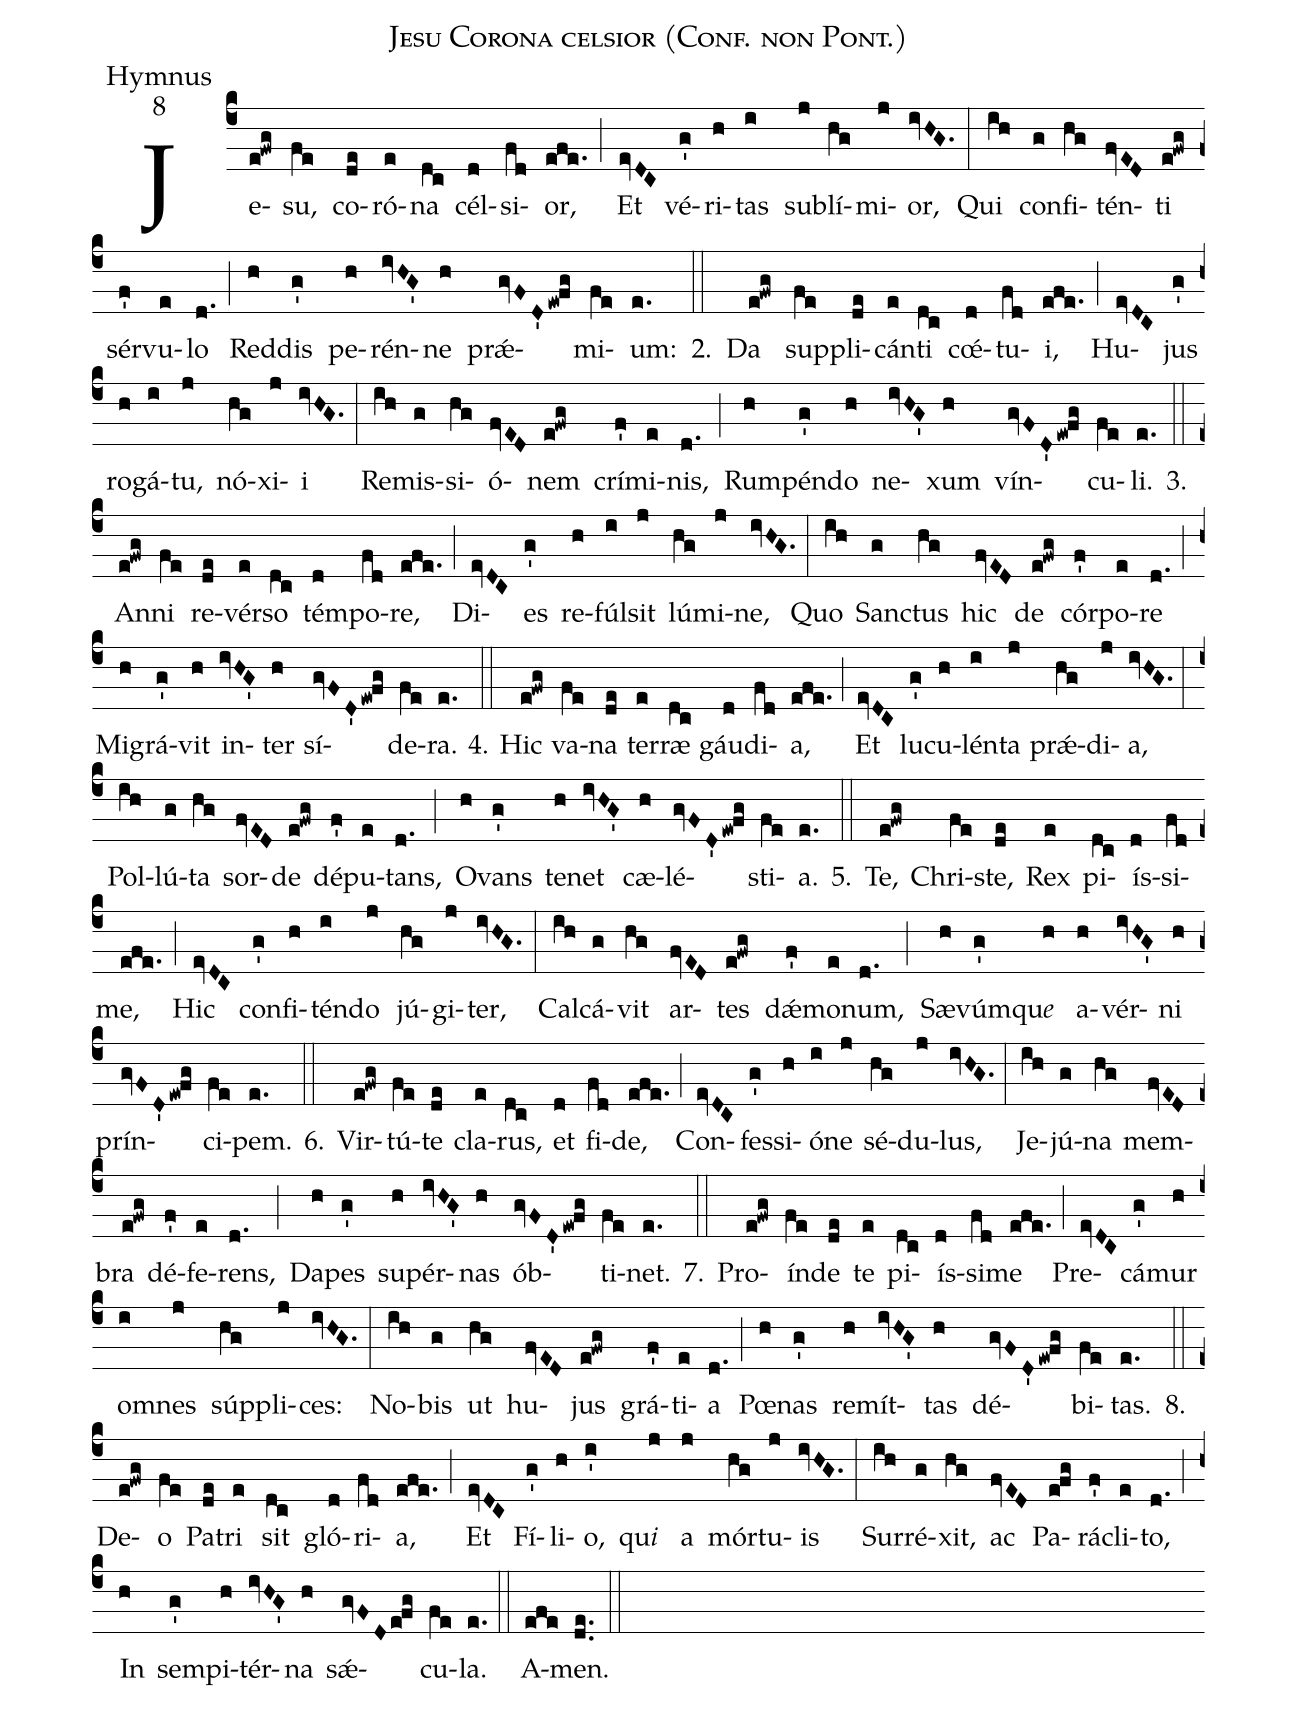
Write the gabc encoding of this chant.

name:Jesu Corona celsior (Conf. non Pont.);
office-part:Hymnus;
mode:8;
%%
(c4)Je(e!fwg)su,(fe) co(de)ró(e)na(dc) cél(d)si(fd)or,(efe.) (;)
Et(evDC) vé(g')ri(h)tas(i) su(j)blí(hg)mi(j)or,(ivHG.) (:)
Qui(ih) con(g)fi(hg)tén(fvED)ti(e!fwg) sér(f')vu(e)lo(d.) (;)
Red(h)dis(g') pe(h)rén(ivHG')ne(h) prǽ(gvFD'ew!fg)mi(fe)um:(e.)

2.(::) Da(e!fwg) sup(fe)pli(de)cán(e)ti(dc) cœ́(d)tu(fd)i,(efe.) (;)
Hu(evDC)jus(g') ro(h)gá(i)tu,(j) nó(hg)xi(j)i(ivHG.) (:)
Re(ih)mis(g)si(hg)ó(fvED)nem(e!fwg) crí(f')mi(e)nis,(d.) (;)
Rum(h)pén(g')do(h) ne(ivHG')xum(h) vín(gvFD'ew!fg)cu(fe)li.(e.)

3.(::) An(e!fwg)ni(fe) re(de)vér(e)so(dc) tém(d)po(fd)re,(efe.) (;)
Di(evDC)es(g') re(h)fúl(i)sit(j) lú(hg)mi(j)ne,(ivHG.) (:)
Quo(ih) San(g)ctus(hg) hic(fvED) de(e!fwg) cór(f')po(e)re(d.) (;)
Mi(h)grá(g')vit(h) in(ivHG')ter(h) sí(gvFD'ew!fg)de(fe)ra.(e.)

4.(::) Hic(e!fwg) va(fe)na(de) ter(e)ræ(dc) gáu(d)di(fd)a,(efe.) (;)
Et(evDC) lu(g')cu(h)lén(i)ta(j) prǽ(hg)di(j)a,(ivHG.) (:)
Pol(ih)lú(g)ta(hg) sor(fvED)de(e!fwg) dé(f')pu(e)tans,(d.) (;)
O(h)vans(g') te(h)net(ivHG') cæ(h)lé(gvFD'ew!fg)sti(fe)a.(e.)

5.(::) Te,(e!fwg) Chri(fe)ste,(de) Rex(e) pi(dc)ís(d)si(fd)me,(efe.) (;)
Hic(evDC) con(g')fi(h)tén(i)do(j) jú(hg)gi(j)ter,(ivHG.) (:)
Cal(ih)cá(g)vit(hg) ar(fvED)tes(e!fwg) dǽ(f')mo(e)num,(d.) (;)
Sæ(h)vúm(g')qu<i>e</i>(h) a(h)vér(ivHG')ni(h) prín(gvFD'ew!fg)ci(fe)pem.(e.)

6.(::) Vir(e!fwg)tú(fe)te(de) cla(e)rus,(dc) et(d) fi(fd)de,(efe.) (;)
Con(evDC)fes(g')si(h)ó(i)ne(j) sé(hg)du(j)lus,(ivHG.) (:)
Je(ih)jú(g)na(hg) mem(fvED)bra(e!fwg) dé(f')fe(e)rens,(d.) (;)
Da(h)pes(g') su(h)pér(ivHG')nas(h) ób(gvFD'ew!fg)ti(fe)net.(e.)

7.(::) Pro(e!fwg)ín(fe)de(de) te(e) pi(dc)ís(d)si(fd)me(efe.) (;)
Pre(evDC)cá(g')mur(h) om(i)nes(j) súp(hg)pli(j)ces:(ivHG.) (:)
No(ih)bis(g) ut(hg) hu(fvED)jus(e!fwg) grá(f')ti(e)a(d.) (;)
Pœ(h)nas(g') re(h)mít(ivHG')tas(h) dé(gvFD'ew!fg)bi(fe)tas.(e.)

8.(::) De(e!fwg)o(fe) Pa(de)tri(e) sit(dc) gló(d)ri(fd)a,(efe.) (;)
Et(evDC) Fí(g')li(h)o,(i') qu<i>i</i>(j) a(j) mór(hg)tu(j)is(ivHG.) (:)
Sur(ih)ré(g)xit,(hg) ac(fvED) Pa(e!fg)rá(f')cli(e)to,(d.) (;)
In(h) sem(g')pi(h)tér(ivHG')na(h) sǽ(gvFD/e!fg)cu(fe)la.(e.) (::)
A(efe)men.(de..) (::)
